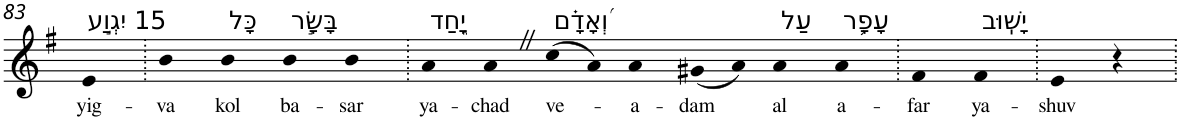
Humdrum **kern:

**kern	**text
*part1	*part1
*staff1	*staff1
*I"Piano	*
*I'Pno	*
!!LO:PB:g=z
*clefG2	*
*k[f#]	*
*G:	*
=83	=83
!LO:TX:a:t=15 יִגְוַ֣ע	!
!	!LO:LY:b
4e	yig-
=84.	=84.
!	!LO:LY:b
4b	-va
!LO:TX:a:t=כָּל	!
!	!LO:LY:b
4b	kol
!LO:TX:a:t=בָּשָׂ֣ר	!
!	!LO:LY:b
4b	ba-
!	!LO:LY:b
4b	-sar
=85.	=85.
!LO:TX:a:t=יָ֑חַד	!
!	!LO:LY:b
4a	ya-
!	!LO:LY:b
4aZ	-chad
!LO:TX:a:t=וְ֝אָדָ֗ם	!
!	!LO:LY:b
(8cc	ve-
8a)	.
!	!LO:LY:b
4a	-a-
!	!LO:LY:b
(8g#X	-dam
8a)	.
!LO:TX:a:t=עַל	!
!	!LO:LY:b
4a	al
!LO:TX:a:t=עָפָ֥ר	!
!	!LO:LY:b
4a	a-
=86.	=86.
!	!LO:LY:b
4f#	-far
!LO:TX:a:t=יָשֽׁוּב	!
!	!LO:LY:b
4f#	ya-
=87.	=87.
!	!LO:LY:b
4e	-shuv
4r	.
=.	=.
*-	*-
